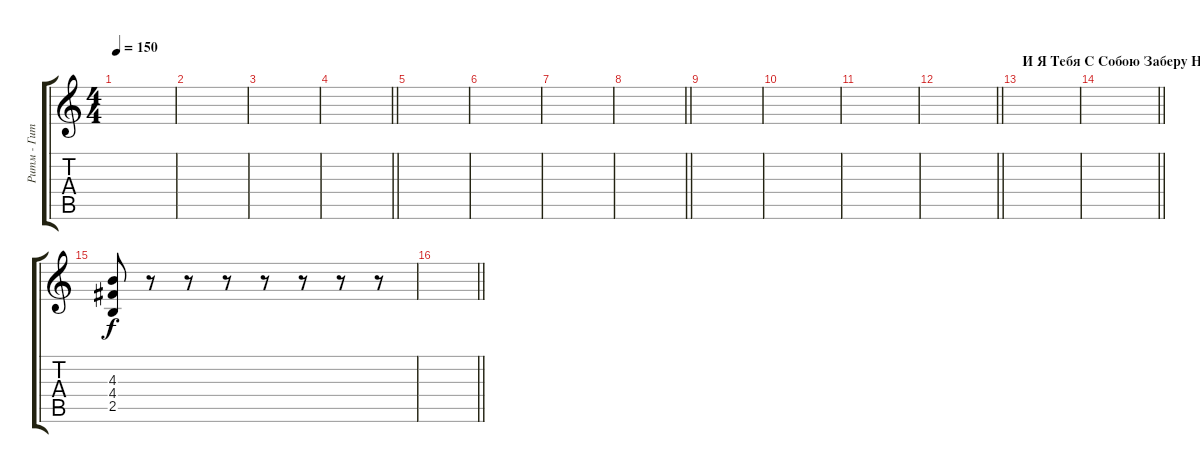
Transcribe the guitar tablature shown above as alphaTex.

\track ("Ритм - Гитара (Ренегад)" "Ритм - Гит") {instrument distortionguitar}
\staff {score tabs}
\tuning (E4 B3 G3 D3 A2 E2) {hide}
\ts (4 4)
\tempo 150
\clef g2
\ks c
|
|
|
\barLineRight lightlight
|
|
|
|
\barLineRight lightlight
|
|
|
|
\barLineRight lightlight
|
\section ("" "И Я Тебя С Собою Заберу НА ТОТ СВЕТ!!!")
|
\barLineRight lightlight
|
(4.3 4.4 2.5).8 r.8 r.8 r.8 r.8 r.8 r.8 r.8 |
\barLineRight lightlight
